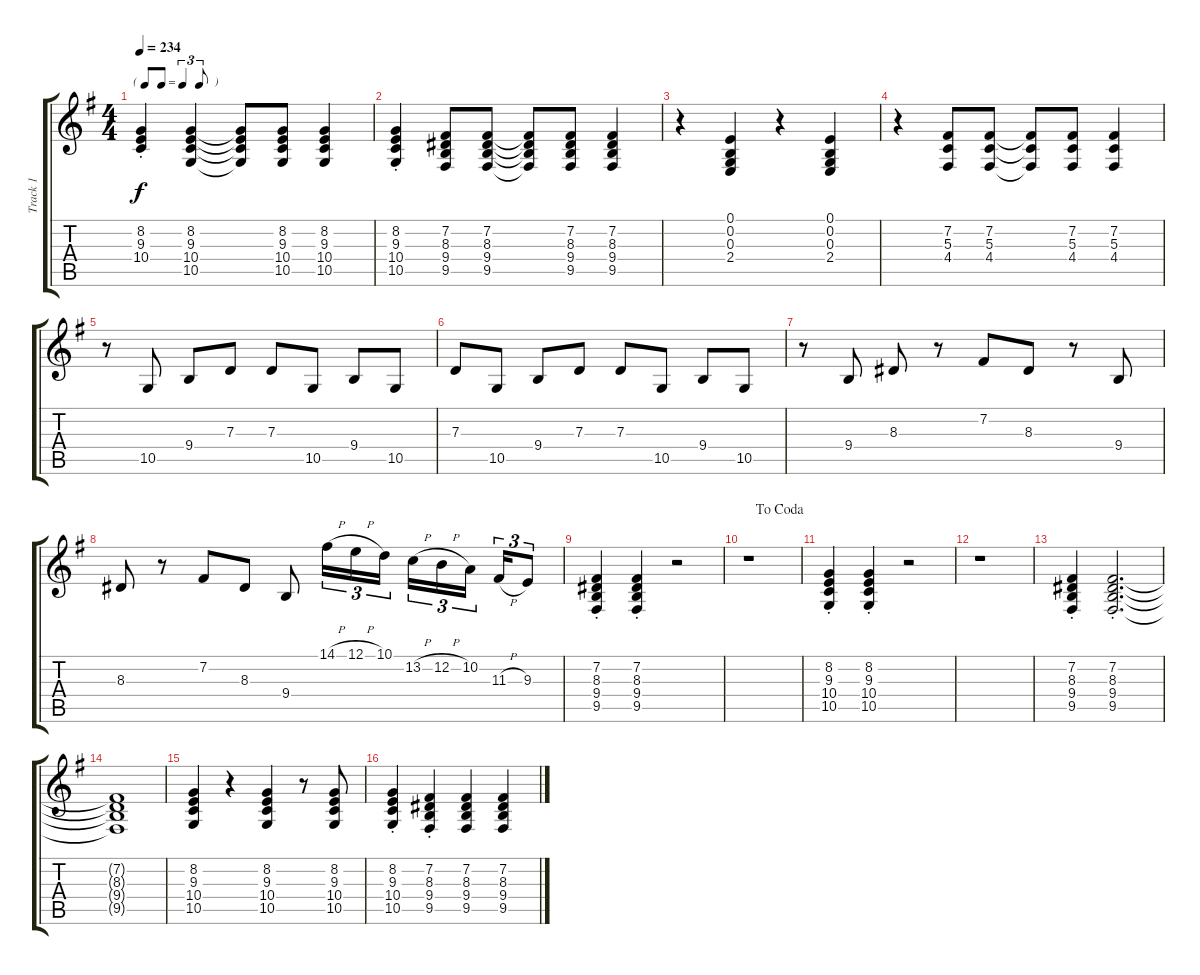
\track ("Track 1" "Track 1") {instrument electricpiano1}
\staff {score tabs}
\tuning (E4 B3 G3 D3 A2 E2) {hide}
\ts (4 4)
\tf triplet8th
\tempo 234
\clef g2
\ks g
(8.2 9.3 10.4{st}).4{dy f} (8.2 9.3 10.4 10.5).4 (8.2{t} 9.3{t} 10.4{t} 10.5{t}).8 (8.2 9.3 10.4 10.5).8 (8.2 9.3 10.4 10.5).4 |
(8.2 9.3 10.4{st} 10.5).4 (7.2 8.3 9.4 9.5).8 (7.2 8.3 9.4 9.5).8 (7.2{t} 8.3{t} 9.4{t} 9.5{t}).8 (7.2 8.3 9.4 9.5).8 (7.2 8.3 9.4 9.5).4 |
r.4 (0.1 0.2 0.3 2.4).4 r.4 (0.1 0.2 0.3 2.4).4 |
r.4 (7.2 5.3 4.4).8 (7.2 5.3 4.4).8 (7.2{t} 5.3{t} 4.4{t}).8 (7.2 5.3 4.4).8 (7.2 5.3 4.4).4 |
r.8 10.5.8 9.4.8 7.3.8 7.3.8 10.5.8 9.4.8 10.5.8 |
7.3.8 10.5.8 9.4.8 7.3.8 7.3.8 10.5.8 9.4.8 10.5.8 |
r.8 9.4.8 8.3.8 r.8 7.2.8 8.3.8 r.8 9.4.8 |
8.3.8 r.8 7.2.8 8.3.8 9.4.8 14.1{h}.16{tu (3 2)} 12.1{h}.16{tu (3 2)} 10.1.16{tu (3 2)} 13.2{h}.16{tu (3 2)} 12.2{h}.16{tu (3 2)} 10.2.16{tu (3 2) beam splitsecondary} 11.3{h}.16{tu (3 2)} 9.3.8{tu (3 2)} |
(7.2{st} 8.3{st} 9.4{st} 9.5{st}).4 (7.2{st} 8.3{st} 9.4{st} 9.5{st}).4 r.2 |
\jump dacoda
r.1 |
(8.2{st} 9.3{st} 10.4{st} 10.5{st}).4 (8.2{st} 9.3{st} 10.4{st} 10.5{st}).4 r.2 |
r.1 |
(7.2{st} 8.3{st} 9.4{st} 9.5{st}).4 (7.2{st} 8.3 9.4{st} 9.5{st}).2{d} |
(7.2{t} 8.3{t} 9.4{t} 9.5{t}).1 |
(8.2 9.3 10.4 10.5).4 r.4 (8.2 9.3 10.4 10.5).4 r.8 (8.2 9.3 10.4 10.5).8 |
(8.2{st} 9.3 10.4 10.5).4 (7.2{st} 8.3 9.4 9.5).4 (7.2 8.3 9.4 9.5).4 (7.2 8.3 9.4 9.5).4
